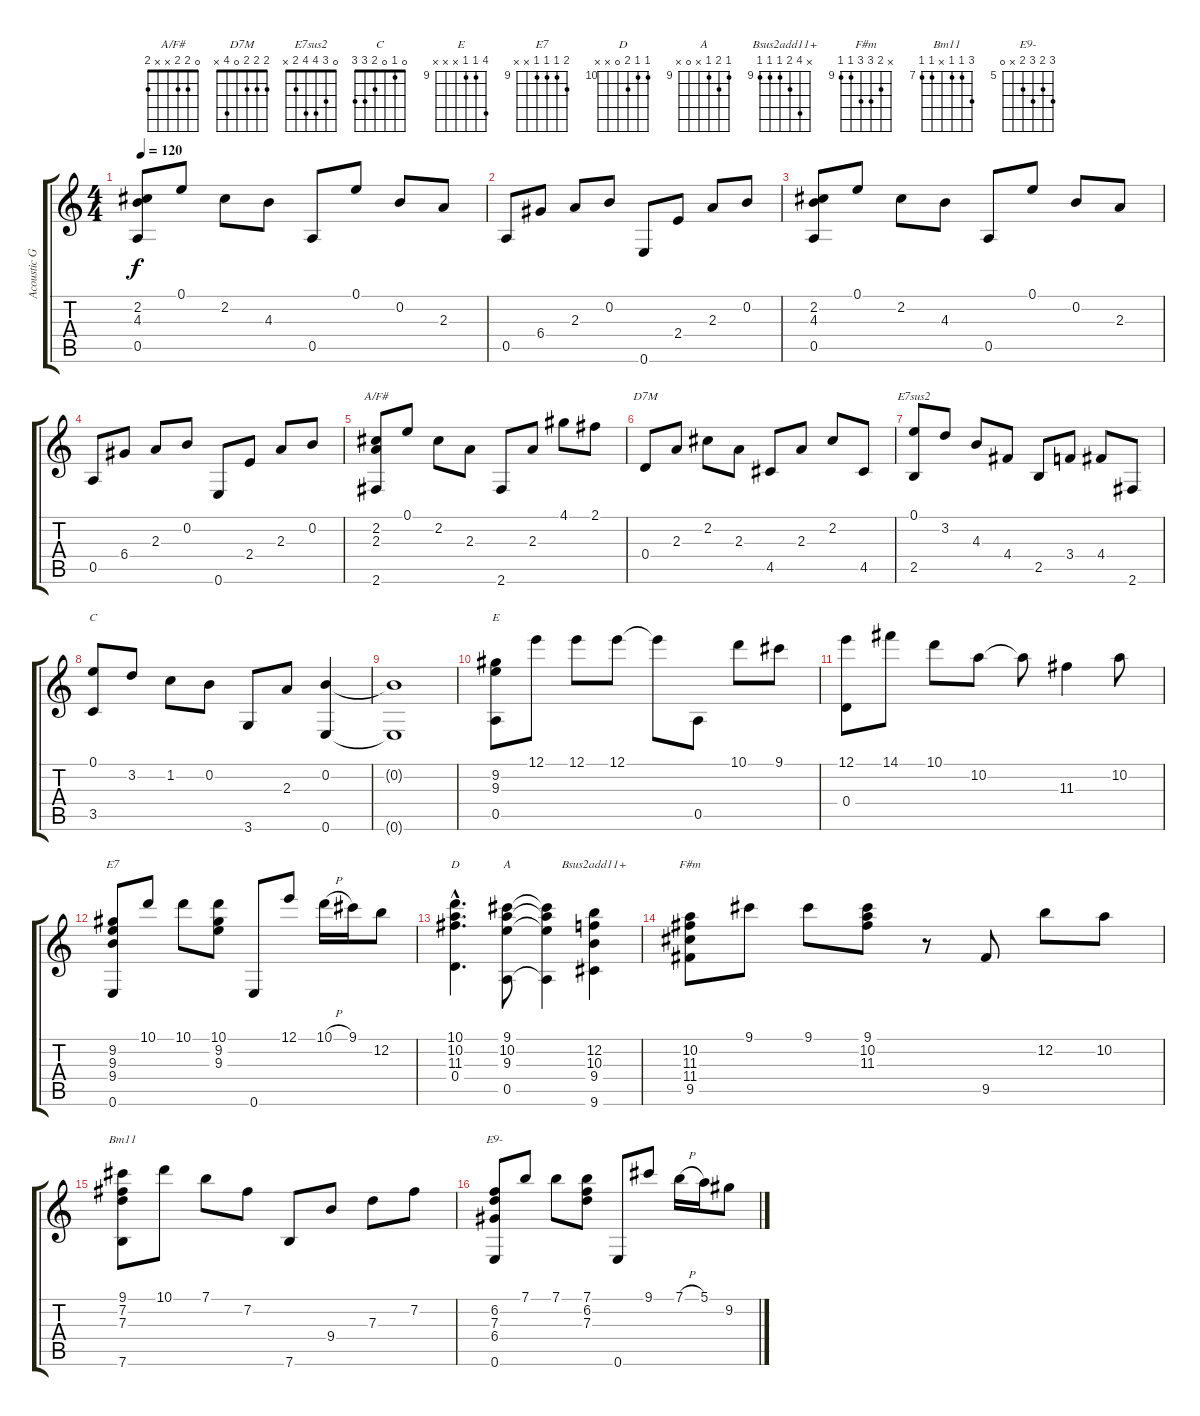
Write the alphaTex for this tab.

\track ("Acoustic Guitar" "Acoustic G") {instrument acousticguitarnylon}
\staff {score tabs}
\tuning (E4 B3 G3 D3 A2 E2) {hide}
\chord ("A/F#" 0 2 2 x x 2)
\chord ("D7M" 2 2 2 0 4 x)
\chord ("E7sus2" 0 3 4 4 2 x)
\chord ("C" 0 1 0 2 3 3)
\chord ("E" 12 9 9 x x x) {firstfret 9}
\chord ("E7" 10 9 9 9 x x) {firstfret 9}
\chord ("D" 10 10 11 0 x x) {firstfret 10}
\chord ("A" 9 10 9 x 0 x) {firstfret 9}
\chord ("Bsus2add11+" x 12 10 9 9 9) {firstfret 9}
\chord ("F#m" x 10 11 11 9 9) {firstfret 9}
\chord ("Bm11" 9 7 7 x 7 7) {firstfret 7}
\chord ("E9-" 7 6 7 6 x 0) {firstfret 5}
\ts (4 4)
\tempo 120
\clef g2
\ks c
(2.2 4.3 0.5).8{dy f instrument acousticguitarnylon} 0.1.8 2.2.8 4.3.8 0.5.8 0.1.8 0.2.8 2.3.8 |
0.5.8 6.4.8 2.3.8 0.2.8 0.6.8 2.4.8 2.3.8 0.2.8 |
(2.2 4.3 0.5).8 0.1.8 2.2.8 4.3.8 0.5.8 0.1.8 0.2.8 2.3.8 |
0.5.8 6.4.8 2.3.8 0.2.8 0.6.8 2.4.8 2.3.8 0.2.8 |
(2.2 2.3 2.6).8{ch "A/F#"} 0.1.8 2.2.8 2.3.8 2.6.8 2.3.8 4.1.8 2.1.8 |
0.4.8{ch "D7M"} 2.3.8 2.2.8 2.3.8 4.5.8 2.3.8 2.2.8 4.5.8 |
(0.1 2.5).8{ch "E7sus2"} 3.2.8 4.3.8 4.4.8 2.5.8 3.4.8 4.4.8 2.6.8 |
(0.1 3.5).8{ch "C"} 3.2.8 1.2.8 0.2.8 3.6.8 2.3.8 (0.2 0.6).4 |
(0.2{t} 0.6{t}).1 |
(9.2 9.3 0.5).8{ch "E"} 12.1.8 12.1.8 12.1.8 12.1{t}.8 0.5.8 10.1.8 9.1.8 |
(12.1 0.4).8 14.1.8 10.1.8 10.2.8 10.2{t}.8 11.3.4 10.2.8 |
(9.2 9.3 9.4 0.6).8{ch "E7"} 10.1.8 10.1.8 (10.1 9.2 9.3).8 0.6.8 12.1.8 10.1{h}.16 9.1.16 12.2.8 |
(10.1{hac} 10.2{hac} 11.3{hac} 0.4{hac}).4{d ch "D"} (9.1 10.2 9.3 0.5).8{ch "A"} (9.1{t} 10.2{t} 9.3{t} 0.5{t}).4 (12.2 10.3 9.4 9.6).4{ch "Bsus2add11+"} |
(10.2 11.3 11.4 9.5).8{ch "F#m"} 9.1.8 9.1.8 (9.1 10.2 11.3).8 r.8 9.5.8 12.2.8 10.2.8 |
(9.1 7.2 7.3 7.6).8{ch "Bm11"} 10.1.8 7.1.8 7.2.8 7.6.8 9.4.8 7.3.8 7.2.8 |
(6.2 7.3 6.4 0.6).8{ch "E9-"} 7.1.8 7.1.8 (7.1 6.2 7.3).8 0.6.8 9.1.8 7.1{h}.16 5.1.16 9.2.8
